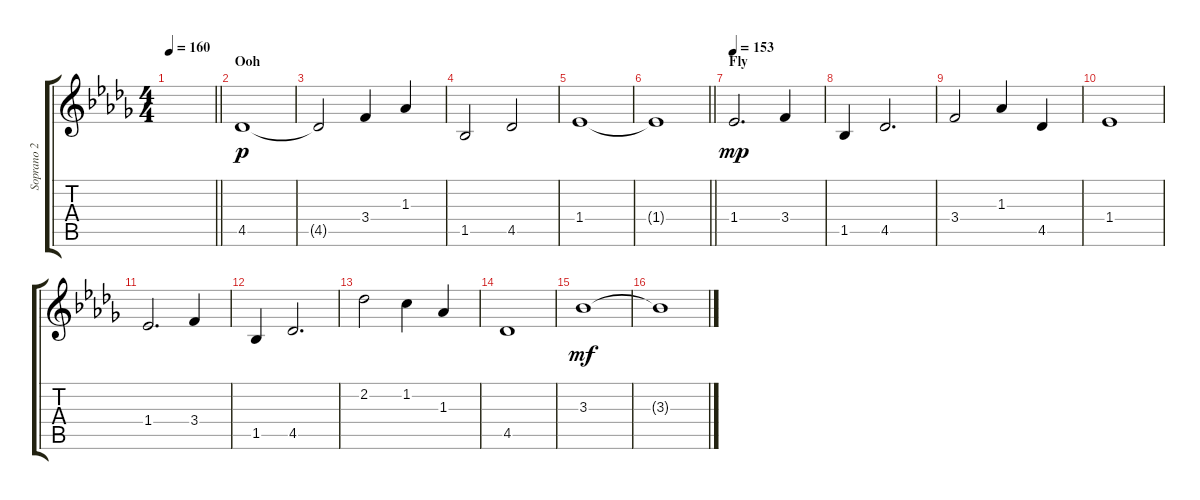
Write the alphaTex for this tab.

\track ("Soprano 2" "Soprano 2") {instrument choiraahs}
\staff {score tabs}
\tuning (E5 B4 G4 D4 A3 E3) {hide}
\ts (4 4)
\tempo 160
\clef g2
\barLineRight lightlight
\ks bbminor
|
\section ("" "Ooh")
4.5.1{dy p} |
4.5{t}.2 3.4.4 1.3.4 |
1.5.2 4.5.2 |
1.4.1 |
\barLineRight lightlight
1.4{t}.1 |
\section ("" "Fly")
\tempo 153
1.4.2{d dy mp} 3.4.4 |
1.5.4 4.5.2{d} |
3.4.2 1.3.4 4.5.4 |
1.4.1 |
1.4.2{d} 3.4.4 |
1.5.4 4.5.2{d} |
2.2.2 1.2.4 1.3.4 |
4.5.1 |
3.3.1{dy mf} |
3.3{t}.1
